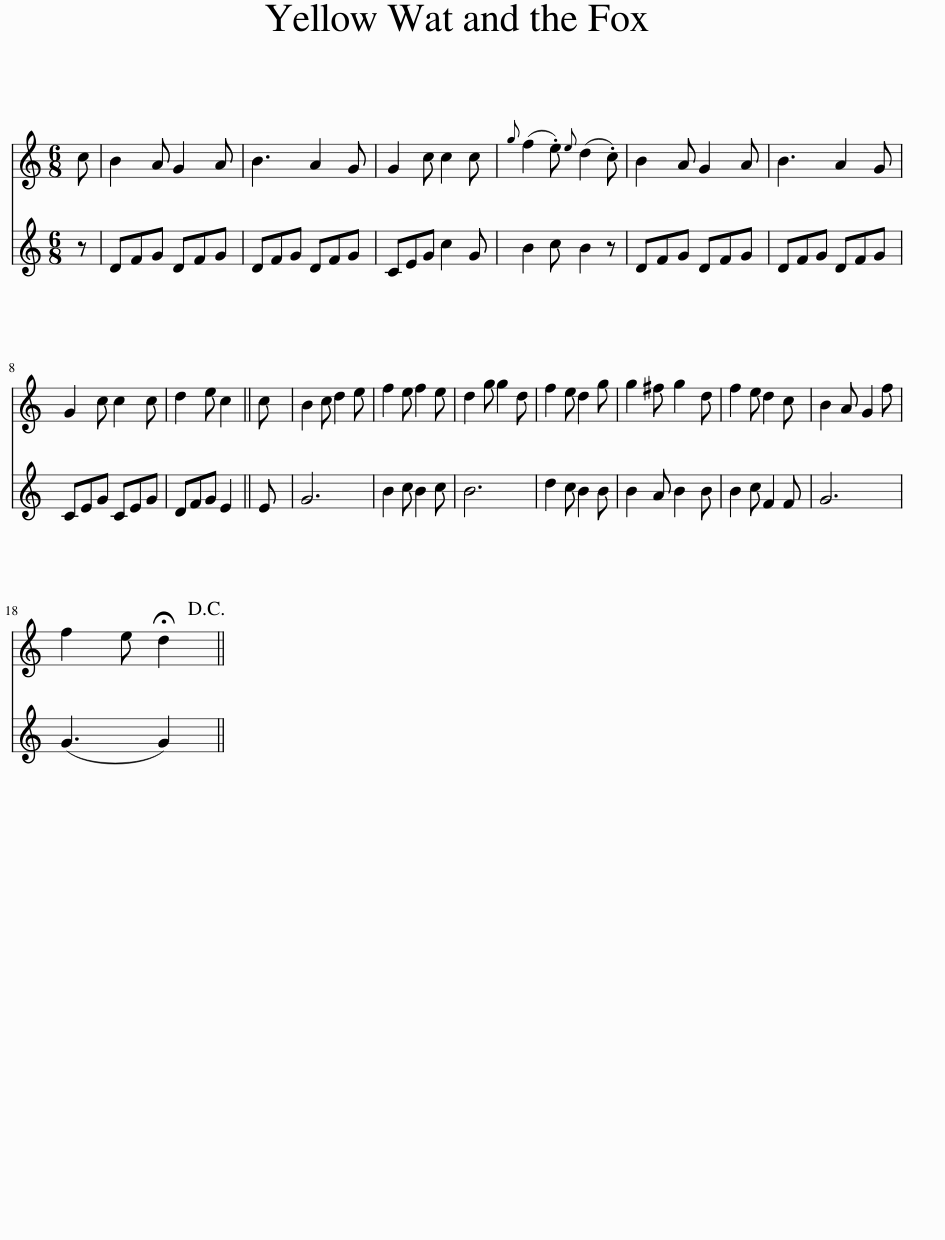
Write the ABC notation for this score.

X:1
%%score 1 2
L:1/8
M:6/8
I:linebreak $
K:C
V:1 treble
V:2 treble
V:1
 c | B2 A G2 A | B3 A2 G | G2 c c2 c |{g} (f2 .e){e} (d2 .c) | %5
 B2 A G2 A | B3 A2 G |$ G2 c c2 c | d2 e c2 || c | %10
 B2 c d2 e | f2 e f2 e | d2 g g2 d | f2 e d2 g | g2 ^f g2 d | %15
 f2 e d2 c | B2 A G2 f |$ f2 e !fermata!d2!D.C.! || %18
V:2
 z | DFG DFG | DFG DFG | CEG c2 G | B2 c B2 z | %5
 DFG DFG | DFG DFG |$ CEG CEG | DFG E2 || E | %10
 G6 | B2 c B2 c | B6 | d2 c B2 B | B2 A B2 B | %15
 B2 c F2 F | G6 |$ (G3 G2) || %18
